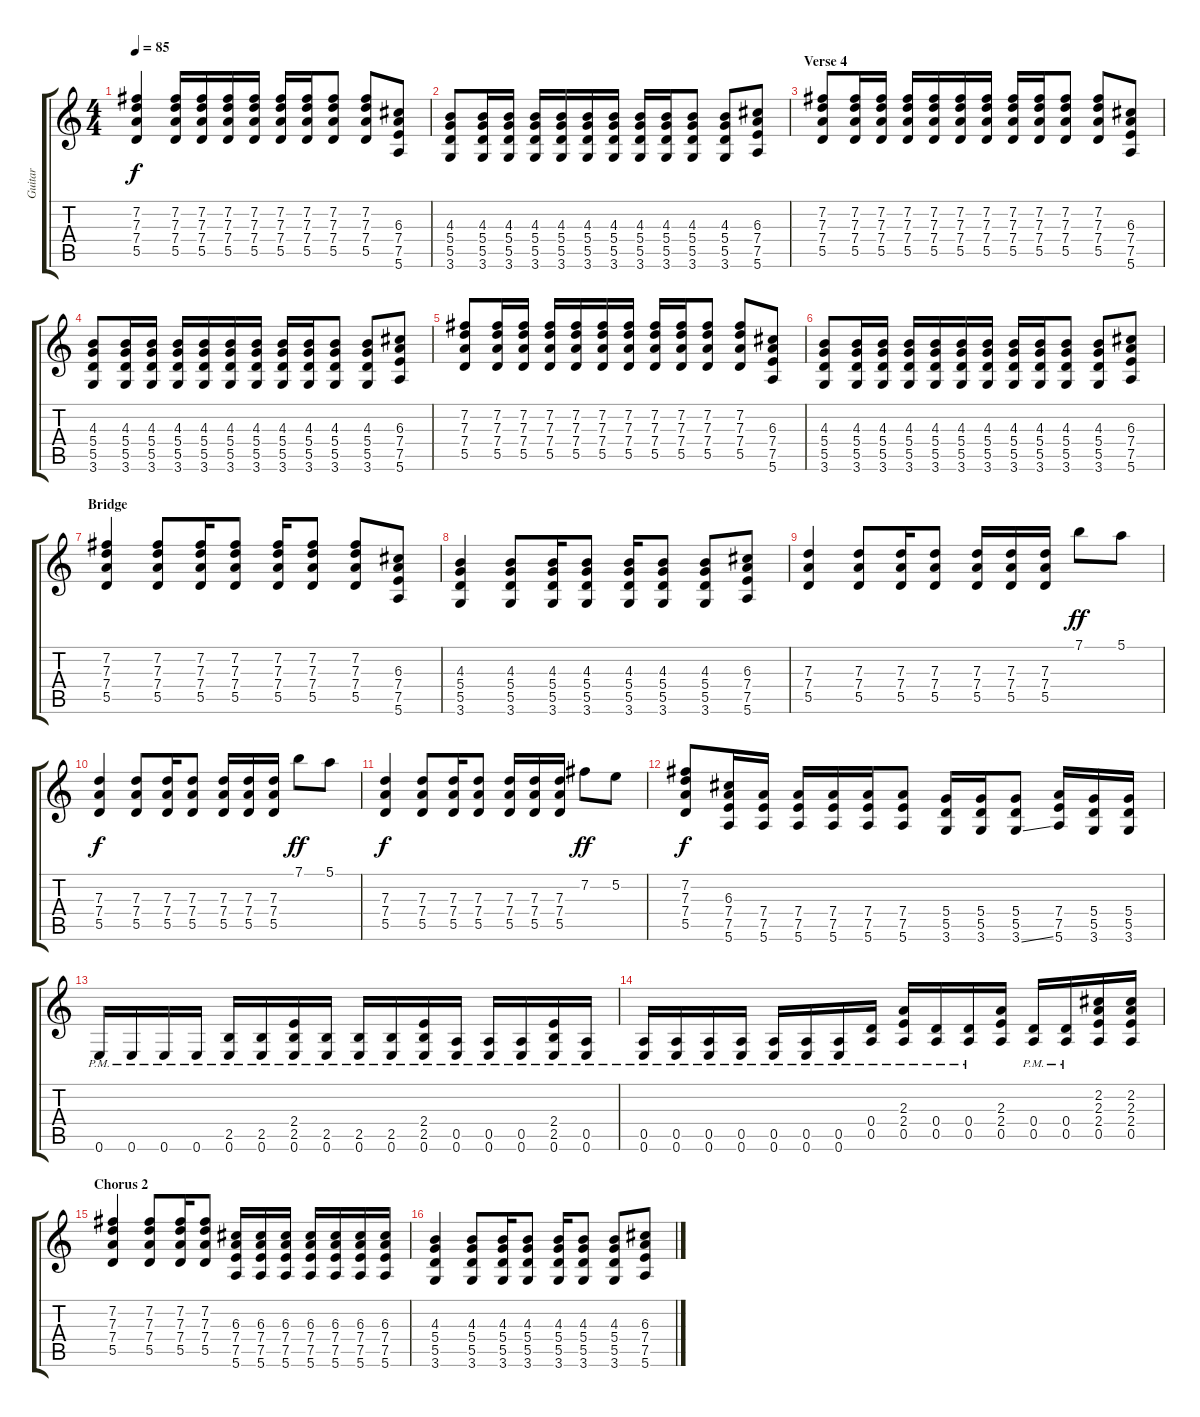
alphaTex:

\track ("Guitar" "Guitar") {instrument electricguitarclean}
\staff {score tabs}
\tuning (E4 B3 G3 D3 A2 E2) {hide}
\ts (4 4)
\tempo 85
\clef g2
\ks c
(7.2 7.3 7.4 5.5).4{dy f} (7.2 7.3 7.4 5.5).16 (7.2 7.3 7.4 5.5).16 (7.2 7.3 7.4 5.5).16 (7.2 7.3 7.4 5.5).16 (7.2 7.3 7.4 5.5).16 (7.2 7.3 7.4 5.5).16 (7.2 7.3 7.4 5.5).8 (7.2 7.3 7.4 5.5).8 (6.3 7.4 7.5 5.6).8 |
(4.3 5.4 5.5 3.6).8 (4.3 5.4 5.5 3.6).16 (4.3 5.4 5.5 3.6).16 (4.3 5.4 5.5 3.6).16 (4.3 5.4 5.5 3.6).16 (4.3 5.4 5.5 3.6).16 (4.3 5.4 5.5 3.6).16 (4.3 5.4 5.5 3.6).16 (4.3 5.4 5.5 3.6).16 (4.3 5.4 5.5 3.6).8 (4.3 5.4 5.5 3.6).8 (6.3 7.4 7.5 5.6).8 |
\section ("" "Verse 4")
(7.2 7.3 7.4 5.5).8 (7.2 7.3 7.4 5.5).16 (7.2 7.3 7.4 5.5).16 (7.2 7.3 7.4 5.5).16 (7.2 7.3 7.4 5.5).16 (7.2 7.3 7.4 5.5).16 (7.2 7.3 7.4 5.5).16 (7.2 7.3 7.4 5.5).16 (7.2 7.3 7.4 5.5).16 (7.2 7.3 7.4 5.5).8 (7.2 7.3 7.4 5.5).8 (6.3 7.4 7.5 5.6).8 |
(4.3 5.4 5.5 3.6).8 (4.3 5.4 5.5 3.6).16 (4.3 5.4 5.5 3.6).16 (4.3 5.4 5.5 3.6).16 (4.3 5.4 5.5 3.6).16 (4.3 5.4 5.5 3.6).16 (4.3 5.4 5.5 3.6).16 (4.3 5.4 5.5 3.6).16 (4.3 5.4 5.5 3.6).16 (4.3 5.4 5.5 3.6).8 (4.3 5.4 5.5 3.6).8 (6.3 7.4 7.5 5.6).8 |
(7.2 7.3 7.4 5.5).8 (7.2 7.3 7.4 5.5).16 (7.2 7.3 7.4 5.5).16 (7.2 7.3 7.4 5.5).16 (7.2 7.3 7.4 5.5).16 (7.2 7.3 7.4 5.5).16 (7.2 7.3 7.4 5.5).16 (7.2 7.3 7.4 5.5).16 (7.2 7.3 7.4 5.5).16 (7.2 7.3 7.4 5.5).8 (7.2 7.3 7.4 5.5).8 (6.3 7.4 7.5 5.6).8 |
(4.3 5.4 5.5 3.6).8 (4.3 5.4 5.5 3.6).16 (4.3 5.4 5.5 3.6).16 (4.3 5.4 5.5 3.6).16 (4.3 5.4 5.5 3.6).16 (4.3 5.4 5.5 3.6).16 (4.3 5.4 5.5 3.6).16 (4.3 5.4 5.5 3.6).16 (4.3 5.4 5.5 3.6).16 (4.3 5.4 5.5 3.6).8 (4.3 5.4 5.5 3.6).8 (6.3 7.4 7.5 5.6).8 |
\section ("" "Bridge")
(7.2 7.3 7.4 5.5).4 (7.2 7.3 7.4 5.5).8 (7.2 7.3 7.4 5.5).16 (7.2 7.3 7.4 5.5).8 (7.2 7.3 7.4 5.5).16 (7.2 7.3 7.4 5.5).8 (7.2 7.3 7.4 5.5).8 (6.3 7.4 7.5 5.6).8 |
(4.3 5.4 5.5 3.6).4 (4.3 5.4 5.5 3.6).8 (4.3 5.4 5.5 3.6).16 (4.3 5.4 5.5 3.6).8 (4.3 5.4 5.5 3.6).16 (4.3 5.4 5.5 3.6).8 (4.3 5.4 5.5 3.6).8 (6.3 7.4 7.5 5.6).8 |
(7.3 7.4 5.5).4 (7.3 7.4 5.5).8 (7.3 7.4 5.5).16 (7.3 7.4 5.5).8 (7.3 7.4 5.5).16 (7.3 7.4 5.5).16 (7.3 7.4 5.5).16 7.1.8{dy ff} 5.1.8 |
(7.3 7.4 5.5).4{dy f} (7.3 7.4 5.5).8 (7.3 7.4 5.5).16 (7.3 7.4 5.5).8 (7.3 7.4 5.5).16 (7.3 7.4 5.5).16 (7.3 7.4 5.5).16 7.1.8{dy ff} 5.1.8 |
(7.3 7.4 5.5).4{dy f} (7.3 7.4 5.5).8 (7.3 7.4 5.5).16 (7.3 7.4 5.5).8 (7.3 7.4 5.5).16 (7.3 7.4 5.5).16 (7.3 7.4 5.5).16 7.2.8{dy ff} 5.2.8 |
(7.2 7.3 7.4 5.5).8{dy f} (6.3 7.4 7.5 5.6).16 (7.4 7.5 5.6).16 (7.4 7.5 5.6).16 (7.4 7.5 5.6).16 (7.4 7.5 5.6).16 (7.4 7.5 5.6).8 (5.4 5.5 3.6).16 (5.4 5.5 3.6).16 (5.4 5.5 3.6{ss}).8 (7.4 7.5 5.6).16 (5.4 5.5 3.6).16 (5.4 5.5 3.6).16 |
0.6{pm}.16{volume 10 instrument distortionguitar} 0.6{pm}.16 0.6{pm}.16 0.6{pm}.16 (2.5{pm} 0.6{pm}).16 (2.5{pm} 0.6{pm}).16 (2.4 2.5 0.6{pm}).16 (2.5{pm} 0.6{pm}).16 (2.5{pm} 0.6{pm}).16 (2.5{pm} 0.6{pm}).16 (2.4 2.5 0.6{pm}).16 (0.5{pm} 0.6{pm}).16 (0.5{pm} 0.6{pm}).16 (0.5{pm} 0.6{pm}).16 (2.4 2.5 0.6{pm}).16 (0.5{pm} 0.6{pm}).16 |
(0.5{pm} 0.6{pm}).16 (0.5{pm} 0.6{pm}).16 (0.5{pm} 0.6{pm}).16 (0.5{pm} 0.6{pm}).16 (0.5{pm} 0.6{pm}).16 (0.5{pm} 0.6{pm}).16 (0.5{pm} 0.6{pm}).16 (0.4{pm} 0.5{pm}).16 (2.3 2.4 0.5{pm}).16 (0.4{pm} 0.5{pm}).16 (0.4{pm} 0.5{pm}).16 (2.3 2.4 0.5).16 (0.4{pm} 0.5{pm}).16 (0.4{pm} 0.5{pm}).16 (2.2 2.3 2.4 0.5).16 (2.2 2.3 2.4 0.5).16 |
\section ("" "Chorus 2")
(7.2 7.3 7.4 5.5).4{volume 13 instrument distortionguitar} (7.2 7.3 7.4 5.5).8 (7.2 7.3 7.4 5.5).16 (7.2 7.3 7.4 5.5).8 (6.3 7.4 7.5 5.6).16 (6.3 7.4 7.5 5.6).16 (6.3 7.4 7.5 5.6).16 (6.3 7.4 7.5 5.6).16 (6.3 7.4 7.5 5.6).16 (6.3 7.4 7.5 5.6).16 (6.3 7.4 7.5 5.6).16 |
(4.3 5.4 5.5 3.6).4 (4.3 5.4 5.5 3.6).8 (4.3 5.4 5.5 3.6).16 (4.3 5.4 5.5 3.6).8 (4.3 5.4 5.5 3.6).16 (4.3 5.4 5.5 3.6).8 (4.3 5.4 5.5 3.6).8 (6.3 7.4 7.5 5.6).8
